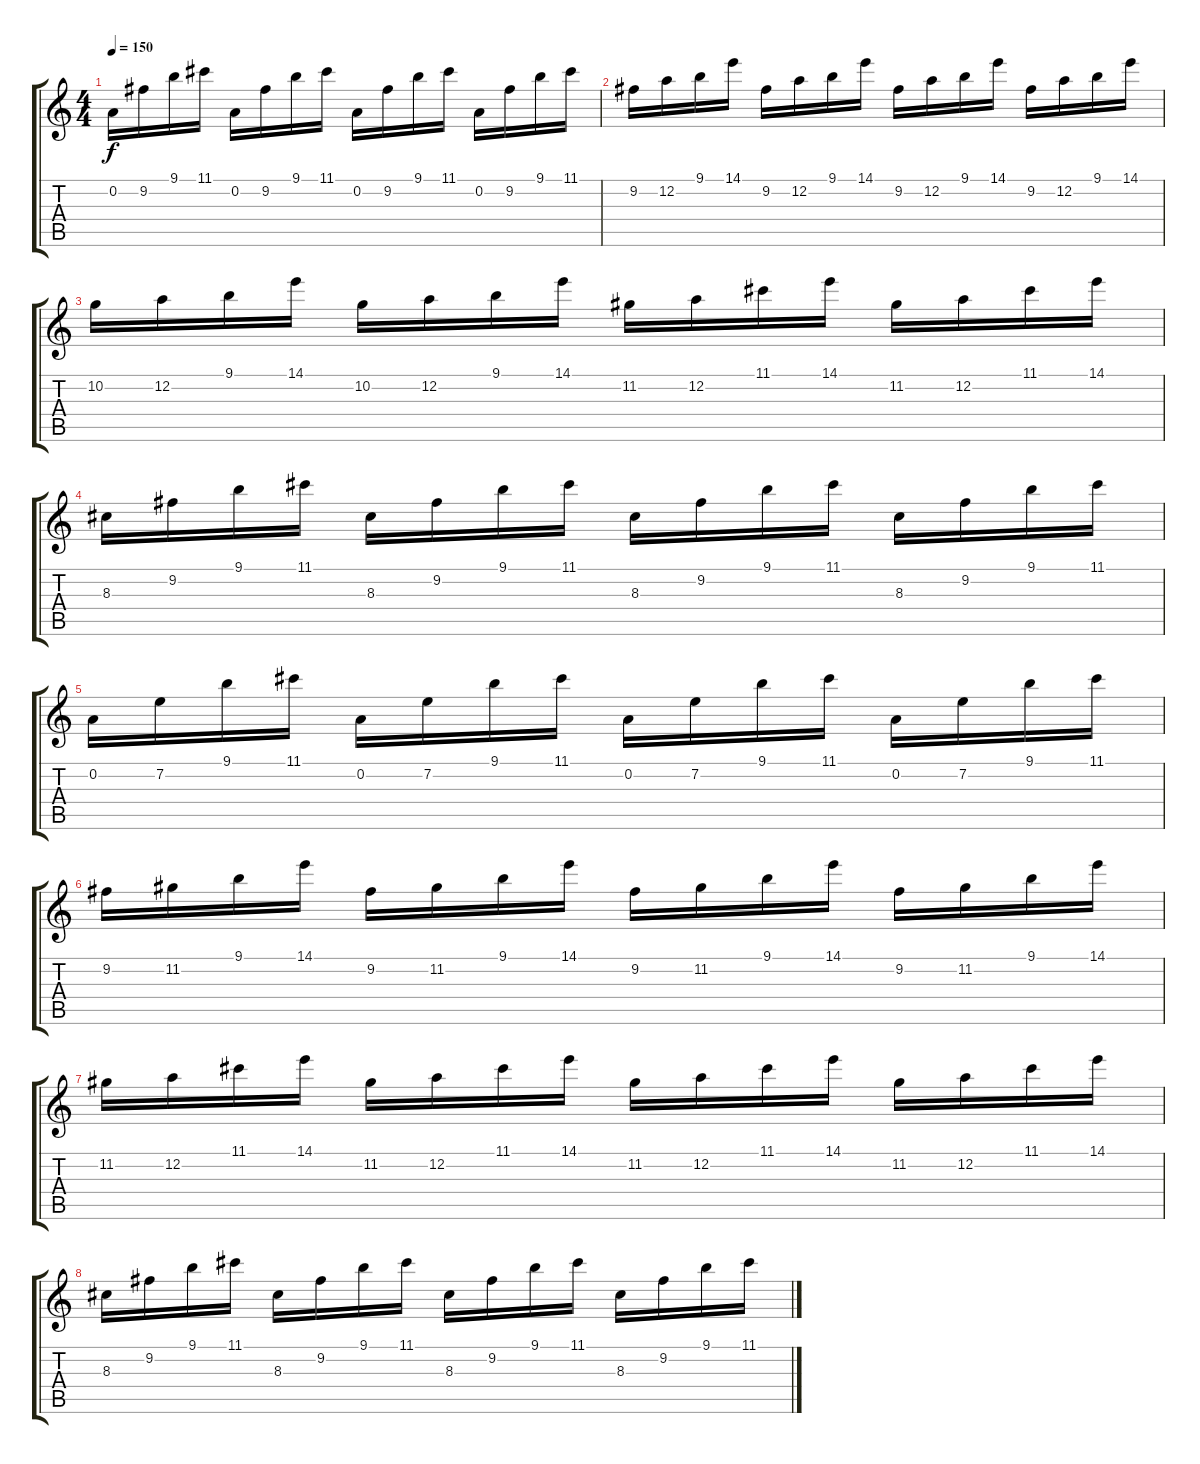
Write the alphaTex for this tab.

\track "" {instrument distortionguitar}
\staff {score tabs}
\tuning (D4 A3 F3 C3 G2 D2) {hide}
\ts (4 4)
\tempo 150
\clef g2
\ks c
0.2.16{dy f} 9.2.16 9.1.16 11.1.16 0.2.16 9.2.16 9.1.16 11.1.16 0.2.16 9.2.16 9.1.16 11.1.16 0.2.16 9.2.16 9.1.16 11.1.16 |
9.2.16 12.2.16 9.1.16 14.1.16 9.2.16 12.2.16 9.1.16 14.1.16 9.2.16 12.2.16 9.1.16 14.1.16 9.2.16 12.2.16 9.1.16 14.1.16 |
10.2.16 12.2.16 9.1.16 14.1.16 10.2.16 12.2.16 9.1.16 14.1.16 11.2.16 12.2.16 11.1.16 14.1.16 11.2.16 12.2.16 11.1.16 14.1.16 |
8.3.16 9.2.16 9.1.16 11.1.16 8.3.16 9.2.16 9.1.16 11.1.16 8.3.16 9.2.16 9.1.16 11.1.16 8.3.16 9.2.16 9.1.16 11.1.16 |
0.2.16 7.2.16 9.1.16 11.1.16 0.2.16 7.2.16 9.1.16 11.1.16 0.2.16 7.2.16 9.1.16 11.1.16 0.2.16 7.2.16 9.1.16 11.1.16 |
9.2.16 11.2.16 9.1.16 14.1.16 9.2.16 11.2.16 9.1.16 14.1.16 9.2.16 11.2.16 9.1.16 14.1.16 9.2.16 11.2.16 9.1.16 14.1.16 |
11.2.16 12.2.16 11.1.16 14.1.16 11.2.16 12.2.16 11.1.16 14.1.16 11.2.16 12.2.16 11.1.16 14.1.16 11.2.16 12.2.16 11.1.16 14.1.16 |
8.3.16 9.2.16 9.1.16 11.1.16 8.3.16 9.2.16 9.1.16 11.1.16 8.3.16 9.2.16 9.1.16 11.1.16 8.3.16 9.2.16 9.1.16 11.1.16
